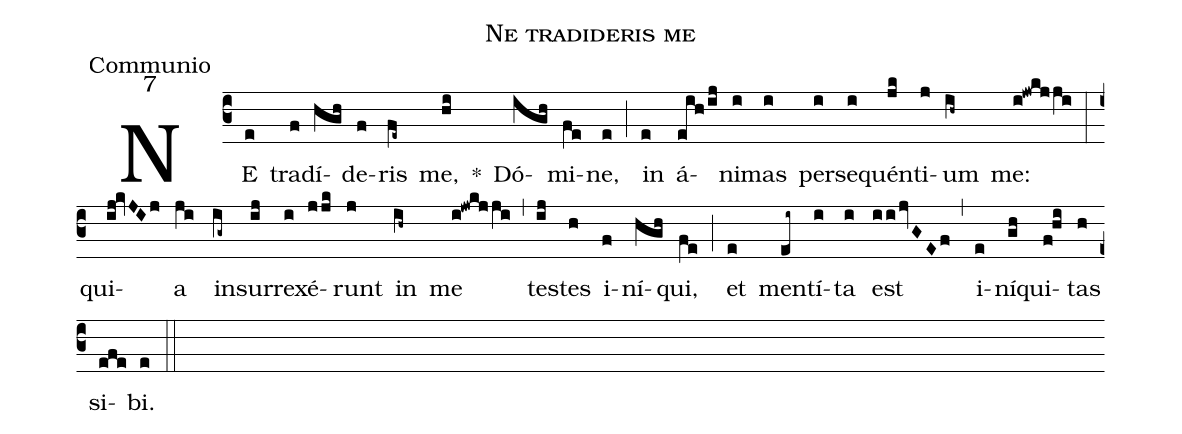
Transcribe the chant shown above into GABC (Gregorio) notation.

name:Ne tradideris me;
office-part:Communio;
mode:7;
%%
(c3) NE(e) tra(f)dí(hgh)de(f)ris(fe~) me,(hi) *() Dó(igh)mi(fe)ne,(e) (;) in(e) á(eih/ij)ni(i)mas(i) per(i)se(i)quén(jk)ti(j)um(ih~) me:(i!jwkjji) (:) qui(ij!kvJIj)a(ji) in(ig~)sur(ij)re(i)xé(jjk)runt(j) in(ih~) me(i!jwkjji) (,) tes(ij)tes(h) i(f)ní(hgh)qui,(fe) (;) et(e) men(ei~)tí(i)ta(i) est(ii/jvGEf) (,) i(e)ní(gh)qui(f!hi)tas(h) si(efe)bi.(e) (::)
